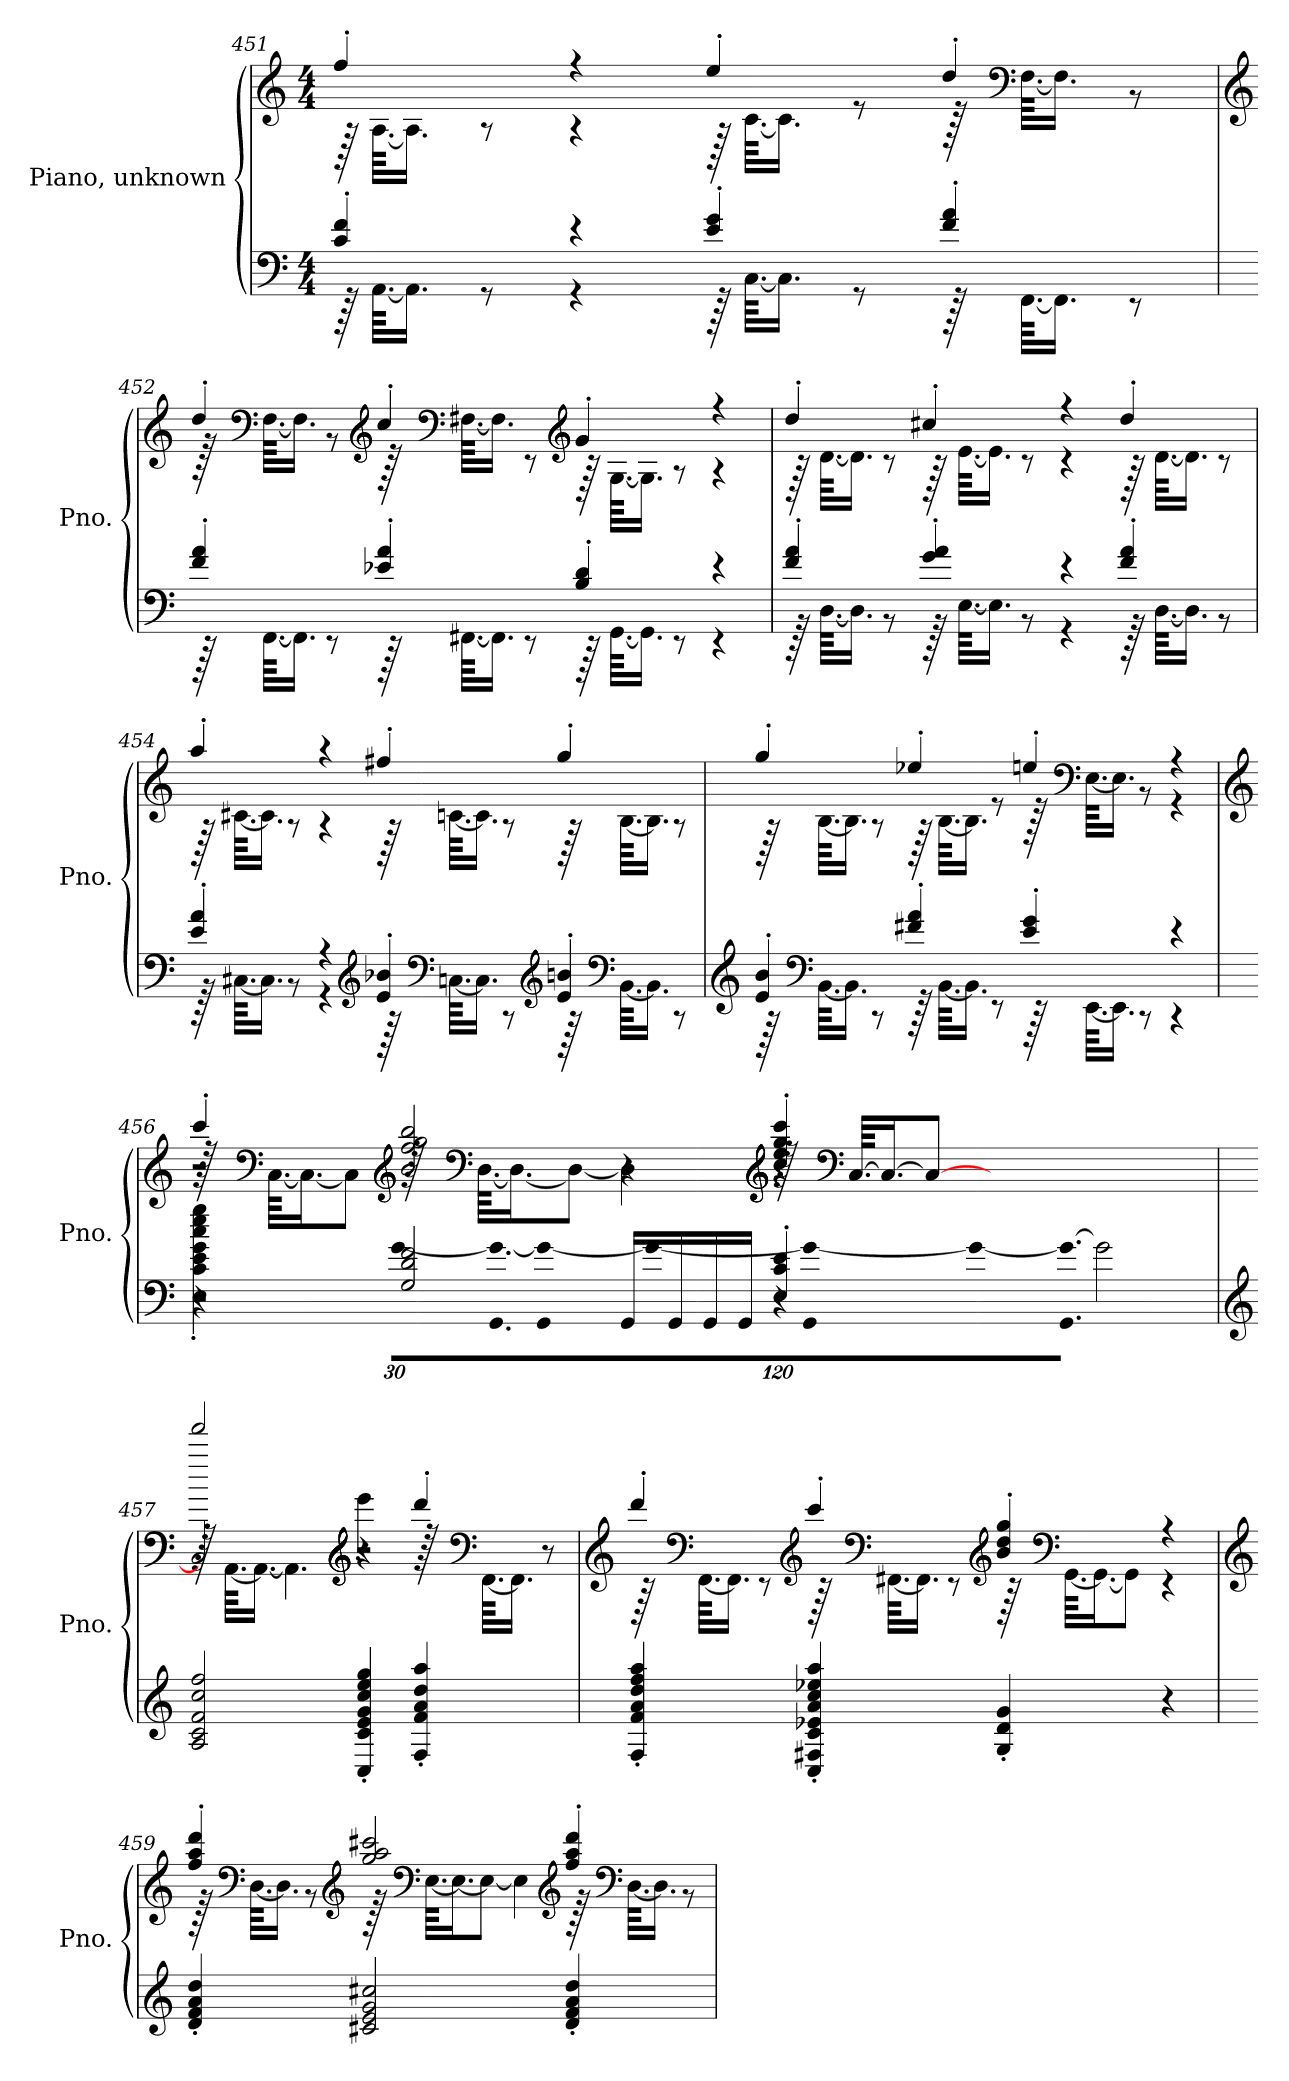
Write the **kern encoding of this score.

**kern	**kern
*part1	*part1
*staff2	*staff1
*I"Piano, unknown	*
*I'Pno.	*
*clefF4	*clefG2
*k[]	*k[]
*M4/4	*M4/4
=451	=451
*^	*^
4c/' 4f/'	128r	4ff'/	128r
.	[64.AA\KKLL	.	[64.A\KKLL
.	16.AA\JJ]	.	16.A\JJ]
.	8r	.	8r
4r	4r	4r	4r
4e/' 4g/'	128r	4ee'/	128r
.	[64.C\KKLL	.	[64.c\KKLL
.	16.C\JJ]	.	16.c\JJ]
.	8r	.	8r
4f/' 4a/'	128r	4dd'/	128r
*	*	*clefF4	*
.	[64.FF\KKLL	.	[64.F\KKLL
.	16.FF\JJ]	.	16.F\JJ]
.	8r	.	8r
!!LO:LB:g=z	!!
=452	=452	=452	=452
*	*	*clefG2	*
4f/' 4a/'	128r	4dd'/	128r
*	*	*clefF4	*
.	[64.FF\KKLL	.	[64.F\KKLL
.	16.FF\JJ]	.	16.F\JJ]
.	8r	.	8r
*	*	*clefG2	*
4e-X/' 4a/'	128r	4cc'/	128r
*	*	*clefF4	*
.	[64.FF#X\KKLL	.	[64.F#X\KKLL
.	16.FF#\JJ]	.	16.F#\JJ]
.	8r	.	8r
*	*	*clefG2	*
4B/' 4d/'	128r	4g'/	128r
.	[64.GG\KKLL	.	[64.G\KKLL
.	16.GG\JJ]	.	16.G\JJ]
.	8r	.	8r
4r	4r	4r	4r
=453	=453	=453	=453
4f/' 4a/'	128r	4dd'/	128r
.	[64.D\KKLL	.	[64.d\KKLL
.	16.D\JJ]	.	16.d\JJ]
.	8r	.	8r
4g/' 4a/'	128r	4cc#X'/	128r
.	[64.E\KKLL	.	[64.e\KKLL
.	16.E\JJ]	.	16.e\JJ]
.	8r	.	8r
4r	4r	4r	4r
4f/' 4a/'	128r	4dd'/	128r
.	[64.D\KKLL	.	[64.d\KKLL
.	16.D\JJ]	.	16.d\JJ]
.	8r	.	8r
!!LO:LB:g=z	!!
=454	=454	=454	=454
4e/' 4a/'	128r	4aa'/	128r
.	[64.C#X\KKLL	.	[64.c#X\KKLL
.	16.C#\JJ]	.	16.c#\JJ]
.	8r	.	8r
4r	4r	4r	4r
*clefG2	*	*	*
4e/' 4b-X/'	128r	4ff#X'/	128r
*clefF4	*	*	*
.	[64.Cn\KKLL	.	[64.cn\KKLL
.	16.C\JJ]	.	16.c\JJ]
.	8r	.	8r
*clefG2	*	*	*
4e/' 4bn/'	128r	4gg'/	128r
*clefF4	*	*	*
.	[64.BB\KKLL	.	[64.B\KKLL
.	16.BB\JJ]	.	16.B\JJ]
.	8r	.	8r
!!LO:PB:g=z	!!
=455	=455	=455	=455
*clefG2	*	*	*
4e/' 4b/'	128r	4gg'/	128r
*clefF4	*	*	*
.	[64.BB\KKLL	.	[64.B\KKLL
.	16.BB\JJ]	.	16.B\JJ]
.	8r	.	8r
4f#X/' 4a/'	128r	4ee-X'/	128r
.	[64.BB\KKLL	.	[64.B\KKLL
.	16.BB\JJ]	.	16.B\JJ]
.	8r	.	8r
4e/' 4g/'	128r	4een'/	128r
*	*	*clefF4	*
.	[64.EE\KKLL	.	[64.E\KKLL
.	16.EE\JJ]	.	16.E\JJ]
.	8r	.	8r
4r	4r	4r	4r
*v	*v	*	*
*	*v	*v
!!LO:LB:g=z
=456	=456
*	*clefG2
*^	*^
*	*^	*	*^
4r	4E\' 4c\' 4e\' 4g\' 4cc\' 4ee\' 4gg\'	2r	4ccc'/	128r	2r
*	*	*	*clefF4	*	*
.	.	.	.	[64.C\KKLL	.
.	.	.	.	16.C\J_	.
.	.	.	.	8C\J]	.
*	*	*	*clefG2	*	*
*	*Xbrackettup	*	*	*	*
!	!LO:N:vis=64	!	!	!	!
2G/ 2d/ 2f/	[960%17g\KLLL	.	2b/ 2ff/ 2gg/ 2bb/	128r	.
*	*	*	*clefF4	*	*
.	.	.	.	[64.D\KKLL	.
!	!LO:N:vis=32.	!	!	!	!
.	1920%103GG\ 1920%103g\_	.	.	.	.
.	.	.	.	16.D\J_	.
!	!LO:N:vis=32	!	!	!	!
.	640%23GG\ 640%23g\_	.	.	.	.
!	!LO:N:vis=32	!	!	!	!
.	640%23g\_	.	.	.	.
.	.	.	.	8D\J_	.
!	!LO:N:vis=32	!	!	!	!
.	640%23GG\ 640%23g\_	.	.	.	.
!	!LO:N:vis=64	!	!	!	!
.	960%17g\K_	.	.	.	.
!	!LO:N:vis=32.	!	!	!	!
.	1920%103GG\ 1920%103g\_JJJ	.	.	.	.
.	.	16GG/LL	.	4D\]	4r
.	2g\]	.	.	.	.
.	.	16GG/	.	.	.
.	.	16GG/	.	.	.
.	.	16GG/JJ	.	.	.
*	*	*	*clefG2	*	*
4r	.	4E/' 4c/' 4e/'	4cc/' 4ee/' 4gg/' 4ccc/'	4r	128r
*	*	*	*clefF4	*	*
.	.	.	.	.	[64.C/KKLL
.	.	.	.	.	16.C/J_
.	.	.	.	.	8C/J_
1920ryy	.	1920ryy	1920ryy	1920ryy	1920ryy
*v	*v	*v	*	*	*
!!LO:LB:g=z	!!	!!
=457	=457	=457	=457
*clefG2	*	*	*
2A/ 2c/ 2f/ 2cc/ 2ff/	2fff/	128r	2C/]
.	.	[64.AA\KKLL	.
.	.	16.AA\JJ_	.
.	.	4.AA\]	.
*	*clefG2	*	*
4C/' 4c/' 4e/' 4g/' 4cc/' 4ee/' 4gg/'	4r	4eee'\	2r
4F/' 4f/' 4a/' 4dd/' 4aa/'	4ddd'/	128r	.
*	*clefF4	*	*
.	.	[64.FF\KKLL	.
.	.	16.FF\JJ]	.
.	.	8r	.
*	*v	*v	*v
!!LO:LB:g=z
=458	=458
*	*clefG2
*	*^
4F/' 4f/' 4a/' 4dd/' 4ff/' 4aa/'	4ddd'/	128r
*	*clefF4	*
.	.	[64.FF\KKLL
.	.	16.FF\JJ]
.	.	8r
*	*clefG2	*
4C/' 4F#X/' 4c/' 4e-X/' 4a/' 4cc/' 4ee-X/' 4aa/'	4ccc'/	128r
*	*clefF4	*
.	.	[64.FF#X\KKLL
.	.	16.FF#\JJ]
.	.	8r
*	*clefG2	*
4G/' 4d/' 4g/'	4b/' 4dd/' 4gg/'	128r
*	*clefF4	*
.	.	[64.GG\KKLL
.	.	16.GG\J_
.	.	8GG\J]
4r	4r	4r
!!LO:LB:g=z	!!
=459	=459	=459
*	*clefG2	*
4d/' 4f/' 4a/' 4dd/'	4ff/' 4aa/' 4ddd/'	128r
*	*clefF4	*
.	.	[64.D\KKLL
.	.	16.D\JJ]
.	.	8r
*	*clefG2	*
2c#X/ 2e/ 2g/ 2cc#X/	2gg/ 2aa/ 2ccc#X/	128r
*	*clefF4	*
.	.	[64.E\KKLL
.	.	16.E\J_
.	.	8E\J_
.	.	4E\]
*	*clefG2	*
4d/' 4f/' 4a/' 4dd/'	4ff/' 4aa/' 4ddd/'	128r
*	*clefF4	*
.	.	[64.D\KKLL
.	.	16.D\JJ]
.	.	8r
*	*v	*v
=	=
*-	*-
